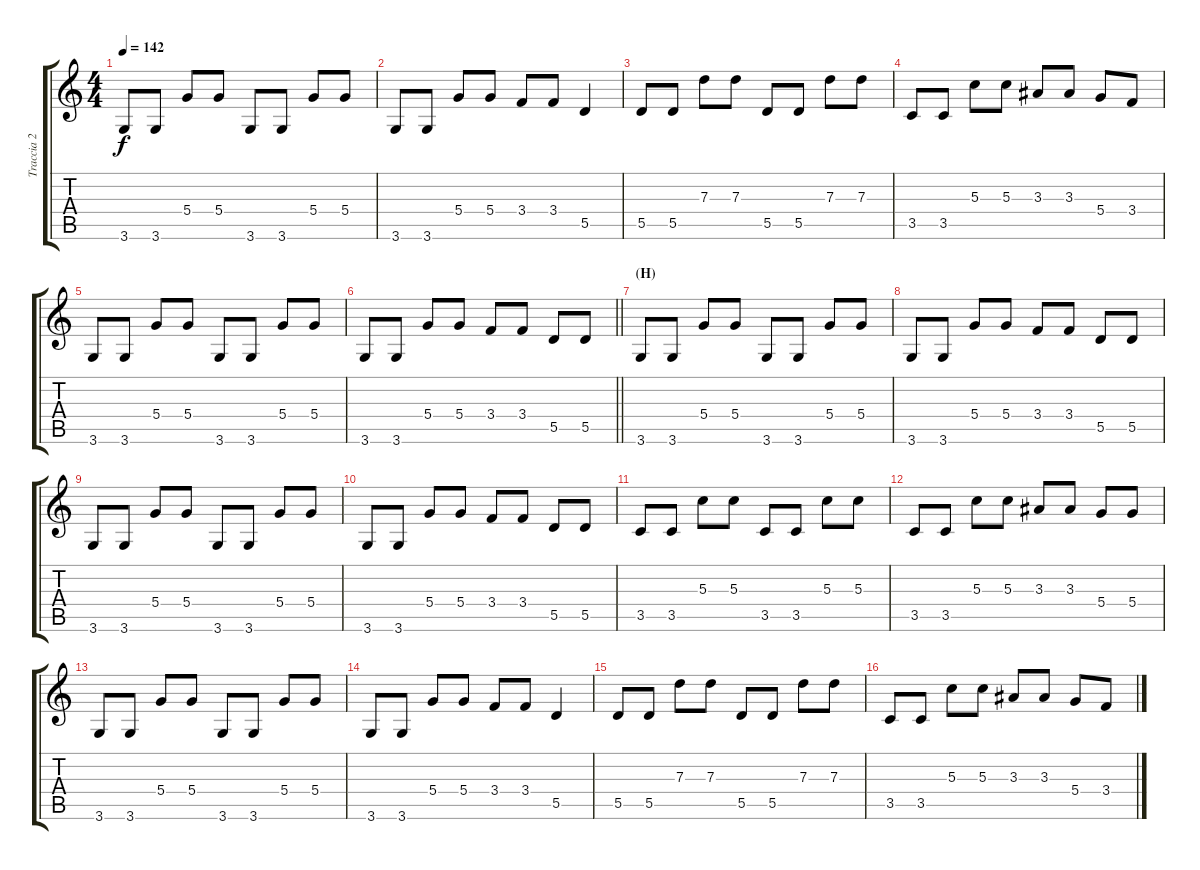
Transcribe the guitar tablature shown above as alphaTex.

\track ("Traccia 2" "Traccia 2") {instrument electricguitarclean}
\staff {score tabs}
\tuning (E4 B3 G3 D3 A2 E2) {hide}
\ts (4 4)
\tempo 142
\clef g2
\ks c
3.6.8{dy f} 3.6.8 5.4.8 5.4.8 3.6.8 3.6.8 5.4.8 5.4.8 |
3.6.8 3.6.8 5.4.8 5.4.8 3.4.8 3.4.8 5.5.4 |
5.5.8 5.5.8 7.3.8 7.3.8 5.5.8 5.5.8 7.3.8 7.3.8 |
3.5.8 3.5.8 5.3.8 5.3.8 3.3.8 3.3.8 5.4.8 3.4.8 |
3.6.8 3.6.8 5.4.8 5.4.8 3.6.8 3.6.8 5.4.8 5.4.8 |
\barLineRight lightlight
3.6.8 3.6.8 5.4.8 5.4.8 3.4.8 3.4.8 5.5.8 5.5.8 |
\section ("" "(H)")
3.6.8 3.6.8 5.4.8 5.4.8 3.6.8 3.6.8 5.4.8 5.4.8 |
3.6.8 3.6.8 5.4.8 5.4.8 3.4.8 3.4.8 5.5.8 5.5.8 |
3.6.8 3.6.8 5.4.8 5.4.8 3.6.8 3.6.8 5.4.8 5.4.8 |
3.6.8 3.6.8 5.4.8 5.4.8 3.4.8 3.4.8 5.5.8 5.5.8 |
3.5.8 3.5.8 5.3.8 5.3.8 3.5.8 3.5.8 5.3.8 5.3.8 |
3.5.8 3.5.8 5.3.8 5.3.8 3.3.8 3.3.8 5.4.8 5.4.8 |
3.6.8 3.6.8 5.4.8 5.4.8 3.6.8 3.6.8 5.4.8 5.4.8 |
3.6.8 3.6.8 5.4.8 5.4.8 3.4.8 3.4.8 5.5.4 |
5.5.8 5.5.8 7.3.8 7.3.8 5.5.8 5.5.8 7.3.8 7.3.8 |
3.5.8 3.5.8 5.3.8 5.3.8 3.3.8 3.3.8 5.4.8 3.4.8
